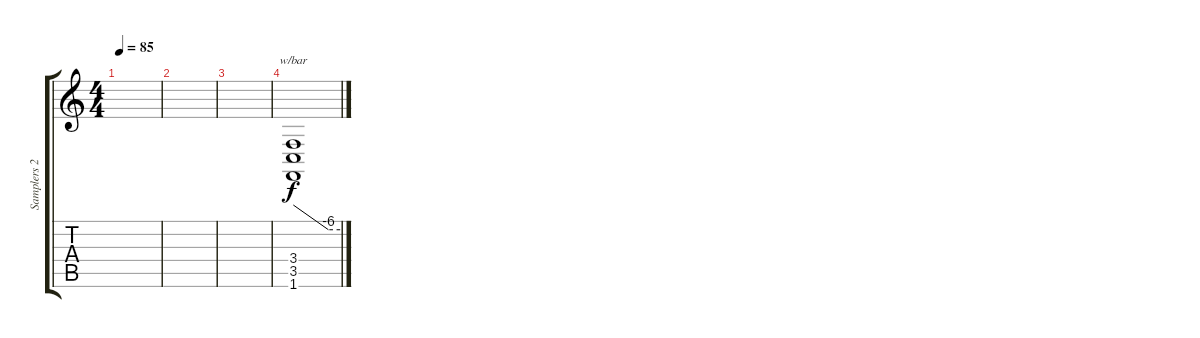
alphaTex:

\track ("Samplers 2" "Samplers 2") {instrument lead3calliope}
\staff {score tabs}
\tuning (E4 B3 G3 D3 A2 E2) {hide}
\ts (4 4)
\tempo 85
\clef g2
\ks c
|
|
|
(3.4 3.5 1.6).1{tbe (custom default 0 0 45 -24 60 -24) dy f}
